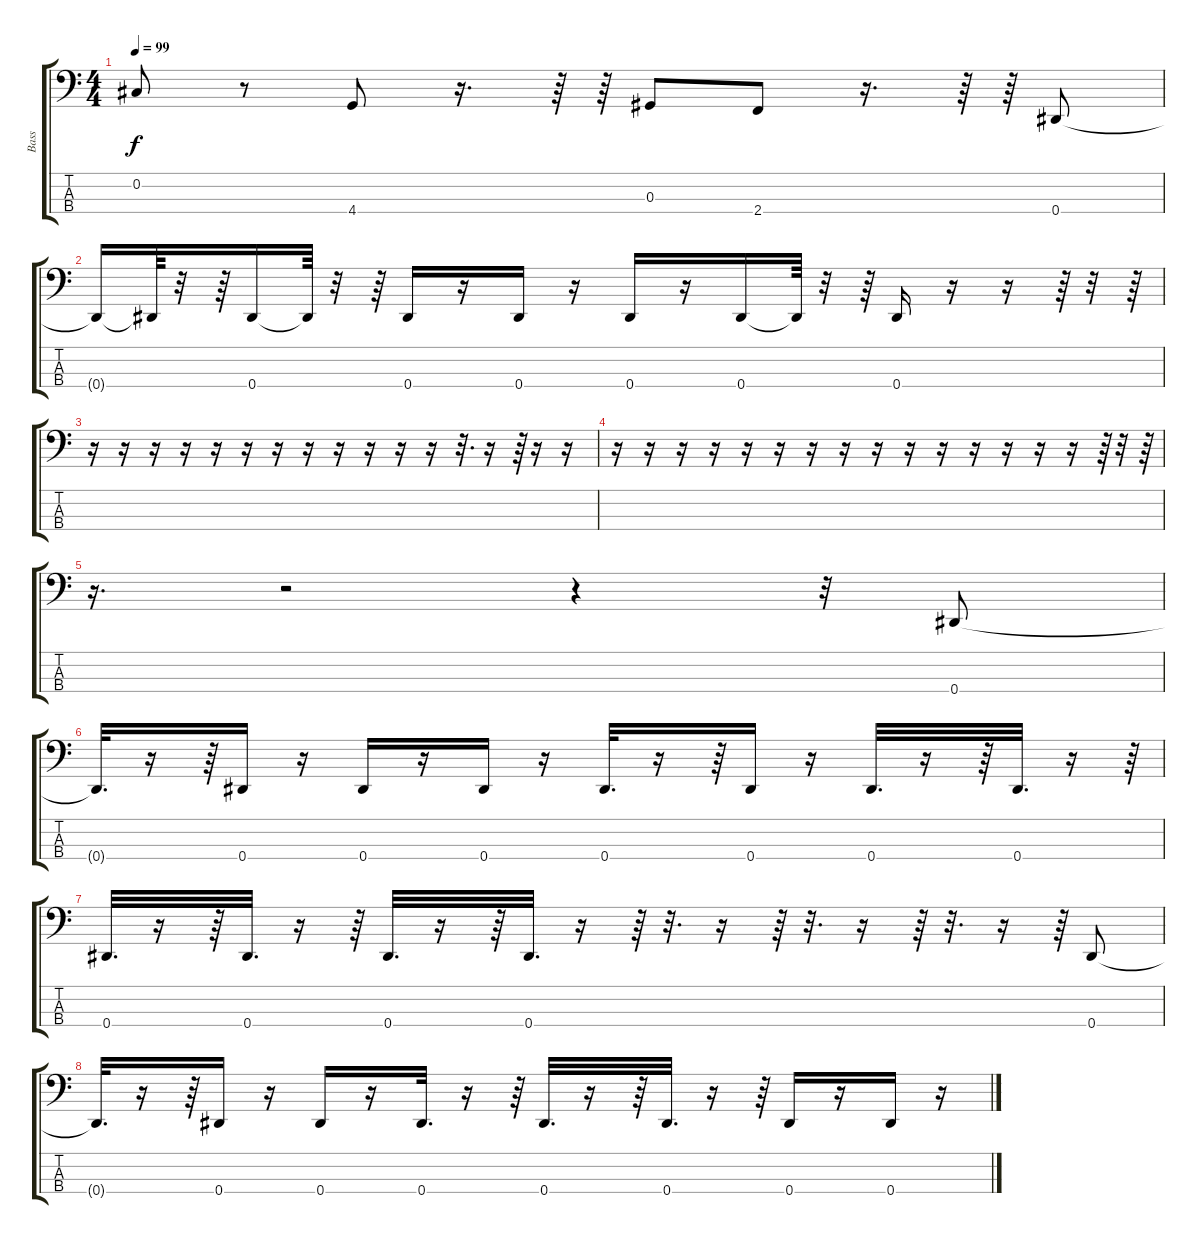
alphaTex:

\track ("Bass    " "Bass    ") {instrument slapbass1}
\staff {score tabs}
\tuning (Gb2 Db2 Ab1 Eb1) {hide}
\ts (4 4)
\tempo 99
\clef f4
\ks c
0.2{t}.8{dy f} r.8 4.4.8 r.16{d} r.64 r.64 0.3.8 2.4.8 r.16{d} r.64 r.64 0.4.8 |
0.4{t}.16 0.4{t}.64 r.32 r.64 0.4.16 0.4{t}.64 r.32 r.64 0.4.16 r.16 0.4.16 r.16 0.4.16 r.16 0.4.16 0.4{t}.64 r.32 r.64 0.4.16 r.16 r.16 r.64 r.32 r.64 |
r.16 r.16 r.16 r.16 r.16 r.16 r.16 r.16 r.16 r.16 r.16 r.16 r.32{d} r.16 r.64 r.16 r.16 |
r.16 r.16 r.16 r.16 r.16 r.16 r.16 r.16 r.16 r.16 r.16 r.16 r.16 r.16 r.16 r.64 r.32 r.64 |
r.16{d} r.2 r.4 r.32 0.4.8 |
0.4{t}.32{d} r.16 r.64 0.4.16 r.16 0.4.16 r.16 0.4.16 r.16 0.4.32{d} r.16 r.64 0.4.16 r.16 0.4.32{d} r.16 r.64 0.4.32{d} r.16 r.64 |
0.4.32{d} r.16 r.64 0.4.32{d} r.16 r.64 0.4.32{d} r.16 r.64 0.4.32{d} r.16 r.64 r.32{d} r.16 r.64 r.32{d} r.16 r.64 r.32{d} r.16 r.64 0.4.8 |
0.4{t}.32{d} r.16 r.64 0.4.16 r.16 0.4.16 r.16 0.4.32{d} r.16 r.64 0.4.32{d} r.16 r.64 0.4.32{d} r.16 r.64 0.4.16 r.16 0.4.16 r.16
